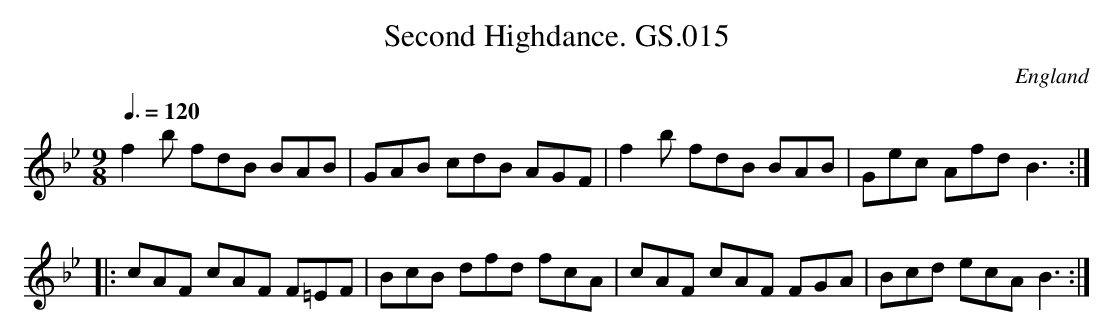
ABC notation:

X:1
T:Second Highdance. GS.015
L:1/8
M:9/8
O:England
Q:3/8=120
K:Bb major
f2b fdB BAB | GAB cdB AGF | f2b fdB BAB | Gec Afd B3 :|!
|: cAF cAF F=EF| BcB dfd fcA | cAF cAF FGA | Bcd ecA B3 :|
